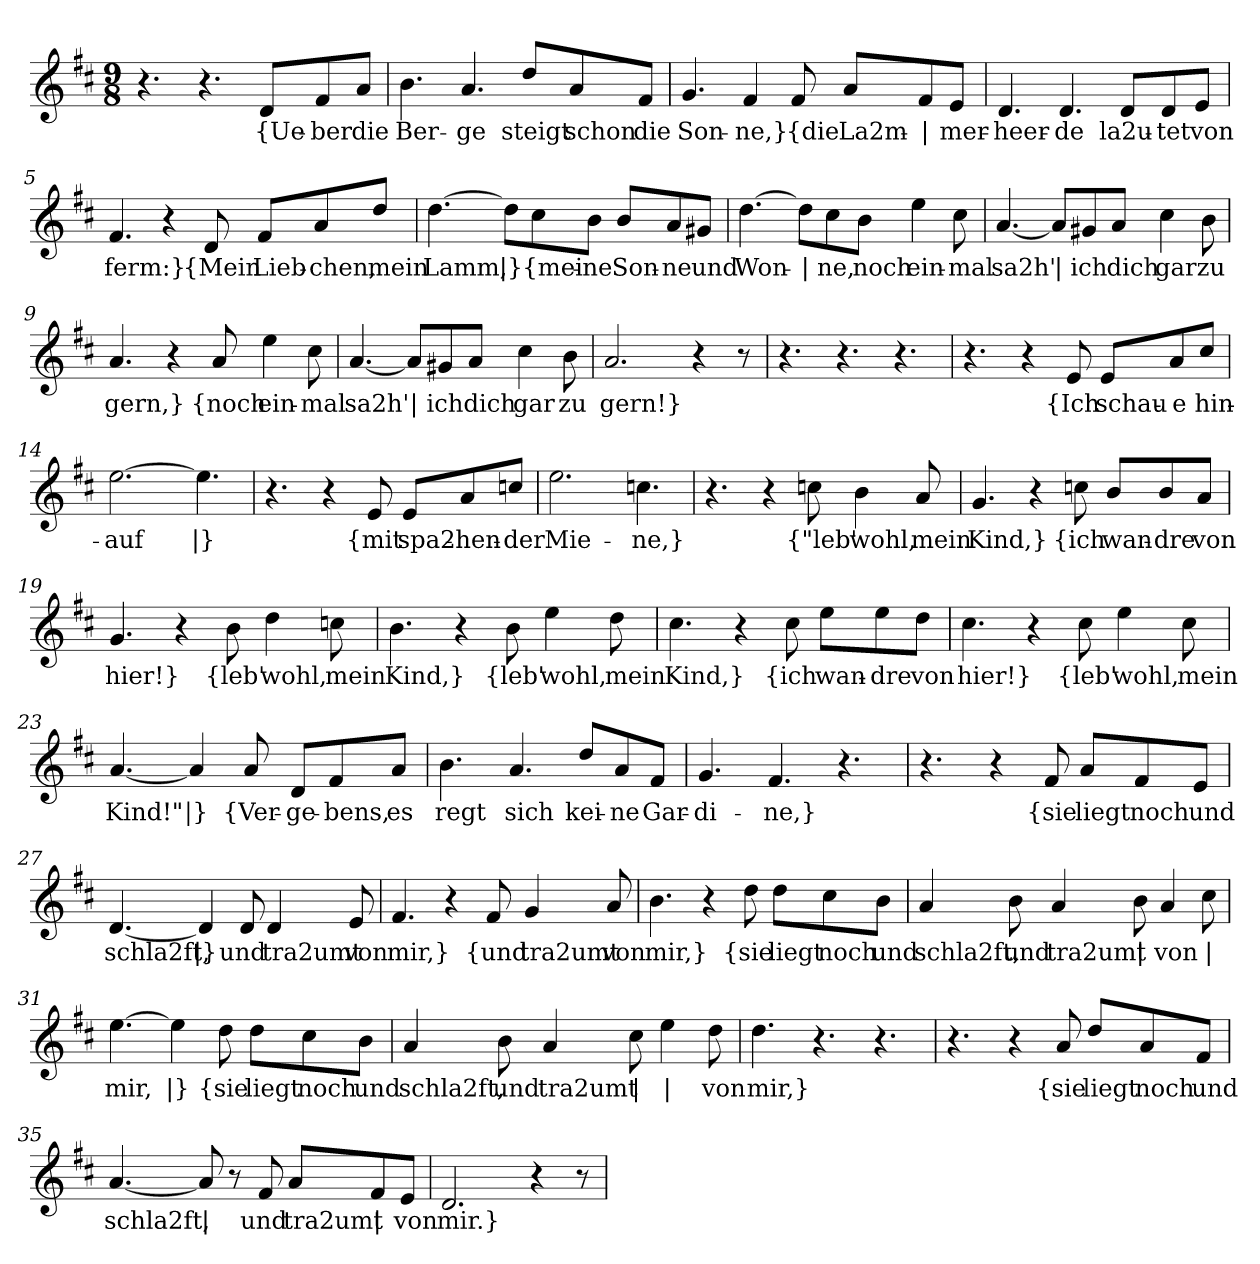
**kern	**text
*part1	*part1
*staff1	*staff1
*clefG2	*
*k[f#c#]	*
*M9/8	*
=1	=1
4.r	.
4.r	.
!	!LO:LY:b
8d/L	{Ue-
!	!LO:LY:b
8f#/	-ber
!	!LO:LY:b
8a/J	die
=2	=2
!	!LO:LY:b
4.b\	Ber-
!	!LO:LY:b
4.a/	-ge
!	!LO:LY:b
8dd/L	steigt
!	!LO:LY:b
8a/	schon
!	!LO:LY:b
8f#/J	die
=3	=3
!	!LO:LY:b
4.g/	Son-
!	!LO:LY:b
4f#/	-ne,}
!	!LO:LY:b
8f#/	{die
!	!LO:LY:b
8a/L	La2m-
!	!LO:LY:b
8f#/	|
!	!LO:LY:b
8e/J	-mer-
!!LO:LB:g=z
=4	=4
!	!LO:LY:b
4.d/	-heer-
!	!LO:LY:b
4.d/	-de
!	!LO:LY:b
8d/L	la2u-
!	!LO:LY:b
8d/	-tet
!	!LO:LY:b
8e/J	von
=5	=5
!	!LO:LY:b
4.f#/	ferm:}
4r	.
!	!LO:LY:b
8d/	{Mein
!	!LO:LY:b
8f#/L	Lieb-
!	!LO:LY:b
8a/	-chen,
!	!LO:LY:b
8dd/J	mein
=6	=6
!	!LO:LY:b
[4.dd\	Lamm,
!	!LO:LY:b
8dd\L]	|}
!	!LO:LY:b
8cc#\	{mei-
!	!LO:LY:b
8b\J	-ne
!	!LO:LY:b
8b/L	Son-
!	!LO:LY:b
8a/	-ne
!	!LO:LY:b
8g#X/J	und
!!LO:LB:g=z
=7	=7
!	!LO:LY:b
[4.dd\	Won-
!	!LO:LY:b
8dd\L]	|
!	!LO:LY:b
8cc#\	-ne,
!	!LO:LY:b
8b\J	noch
!	!LO:LY:b
4ee\	ein-
!	!LO:LY:b
8cc#\	-mal
=8	=8
!	!LO:LY:b
[4.a/	sa2h'
!	!LO:LY:b
8a/L]	|
!	!LO:LY:b
8g#X/	ich
!	!LO:LY:b
8a/J	dich
!	!LO:LY:b
4cc#\	gar
!	!LO:LY:b
8b\	zu
=9	=9
!	!LO:LY:b
4.a/	gern,}
4r	.
!	!LO:LY:b
8a/	{noch
!	!LO:LY:b
4ee\	ein-
!	!LO:LY:b
8cc#\	-mal
=10	=10
!	!LO:LY:b
[4.a/	sa2h'
!	!LO:LY:b
8a/L]	|
!	!LO:LY:b
8g#X/	ich
!	!LO:LY:b
8a/J	dich
!	!LO:LY:b
4cc#\	gar
!	!LO:LY:b
8b\	zu
!!LO:LB:g=z
=11	=11
!	!LO:LY:b
2.a/	gern!}
4r	.
8r	.
=12	=12
4.r	.
4.r	.
4.r	.
=13	=13
4.r	.
4r	.
!	!LO:LY:b
8e/	{Ich
!	!LO:LY:b
8e/L	schau-
!	!LO:LY:b
8a/	-e
!	!LO:LY:b
8cc#/J	hin-
=14	=14
!	!LO:LY:b
[2.ee\	-auf
!	!LO:LY:b
4.ee\]	|}
=15	=15
4.r	.
4r	.
!	!LO:LY:b
8e/	{mit
!	!LO:LY:b
8e/L	spa2-
!	!LO:LY:b
8a/	-hen-
!	!LO:LY:b
8ccn/J	-der
=16	=16
!	!LO:LY:b
2.ee\	Mie-
!	!LO:LY:b
4.ccn\	-ne,}
!!LO:LB:g=z
=17	=17
4.r	.
4r	.
!	!LO:LY:b
8ccn\	{"leb'
!	!LO:LY:b
4b\	wohl,
!	!LO:LY:b
8a/	mein
=18	=18
!	!LO:LY:b
4.g/	Kind,}
4r	.
!	!LO:LY:b
8ccn\	{ich
!	!LO:LY:b
8b/L	wan-
!	!LO:LY:b
8b/	-dre
!	!LO:LY:b
8a/J	von
=19	=19
!	!LO:LY:b
4.g/	hier!}
4r	.
!	!LO:LY:b
8b\	{leb'
!	!LO:LY:b
4dd\	wohl,
!	!LO:LY:b
8ccn\	mein
=20	=20
!	!LO:LY:b
4.b\	Kind,}
4r	.
!	!LO:LY:b
8b\	{leb'
!	!LO:LY:b
4ee\	wohl,
!	!LO:LY:b
8dd\	mein
!!LO:LB:g=z
=21	=21
!	!LO:LY:b
4.cc#\	Kind,}
4r	.
!	!LO:LY:b
8cc#\	{ich
!	!LO:LY:b
8ee\L	wan-
!	!LO:LY:b
8ee\	-dre
!	!LO:LY:b
8dd\J	von
=22	=22
!	!LO:LY:b
4.cc#\	hier!}
4r	.
!	!LO:LY:b
8cc#\	{leb'
!	!LO:LY:b
4ee\	wohl,
!	!LO:LY:b
8cc#\	mein
=23	=23
!	!LO:LY:b
[4.a/	Kind!"
!	!LO:LY:b
4a/]	|}
!	!LO:LY:b
8a/	{Ver-
!	!LO:LY:b
8d/L	-ge-
!	!LO:LY:b
8f#/	-bens,
!	!LO:LY:b
8a/J	es
!!LO:LB:g=z
=24	=24
!	!LO:LY:b
4.b\	regt
!	!LO:LY:b
4.a/	sich
!	!LO:LY:b
8dd/L	kei-
!	!LO:LY:b
8a/	-ne
!	!LO:LY:b
8f#/J	Gar-
=25	=25
!	!LO:LY:b
4.g/	-di-
!	!LO:LY:b
4.f#/	-ne,}
4.r	.
=26	=26
4.r	.
4r	.
!	!LO:LY:b
8f#/	{sie
!	!LO:LY:b
8a/L	liegt
!	!LO:LY:b
8f#/	noch
!	!LO:LY:b
8e/J	und
=27	=27
!	!LO:LY:b
[4.d/	schla2ft,
!	!LO:LY:b
4d/]	|}
!	!LO:LY:b
8d/	und
!	!LO:LY:b
4d/	tra2umt
!	!LO:LY:b
8e/	von
!!LO:LB:g=z
=28	=28
!	!LO:LY:b
4.f#/	mir,}
4r	.
!	!LO:LY:b
8f#/	{und
!	!LO:LY:b
4g/	tra2umt
!	!LO:LY:b
8a/	von
=29	=29
!	!LO:LY:b
4.b\	mir,}
4r	.
!	!LO:LY:b
8dd\	{sie
!	!LO:LY:b
8dd\L	liegt
!	!LO:LY:b
8cc#\	noch
!	!LO:LY:b
8b\J	und
=30	=30
!	!LO:LY:b
4a/	schla2ft,
!	!LO:LY:b
8b\	und
!	!LO:LY:b
4a/	tra2umt
!	!LO:LY:b
8b\	|
!	!LO:LY:b
4a/	von
!	!LO:LY:b
8cc#\	|
!!LO:LB:g=z
=31	=31
!	!LO:LY:b
[4.ee\	mir,
!	!LO:LY:b
4ee\]	|}
!	!LO:LY:b
8dd\	{sie
!	!LO:LY:b
8dd\L	liegt
!	!LO:LY:b
8cc#\	noch
!	!LO:LY:b
8b\J	und
=32	=32
!	!LO:LY:b
4a/	schla2ft,
!	!LO:LY:b
8b\	und
!	!LO:LY:b
4a/	tra2umt
!	!LO:LY:b
8cc#\	|
!	!LO:LY:b
4ee\	|
!	!LO:LY:b
8dd\	von
=33	=33
!	!LO:LY:b
4.dd\	mir,}
4.r	.
4.r	.
=34	=34
4.r	.
4r	.
!	!LO:LY:b
8a/	{sie
!	!LO:LY:b
8dd/L	liegt
!	!LO:LY:b
8a/	noch
!	!LO:LY:b
8f#/J	und
!!LO:LB:g=z
=35	=35
!	!LO:LY:b
[4.a/	schla2ft,
!	!LO:LY:b
8a/]	|
8r	.
!	!LO:LY:b
8f#/	und
!	!LO:LY:b
8a/L	tra2umt
!	!LO:LY:b
8f#/	|
!	!LO:LY:b
8e/J	von
=36	=36
!	!LO:LY:b
2.d/	mir.}
4r	.
8r	.
=	=
*-	*-
